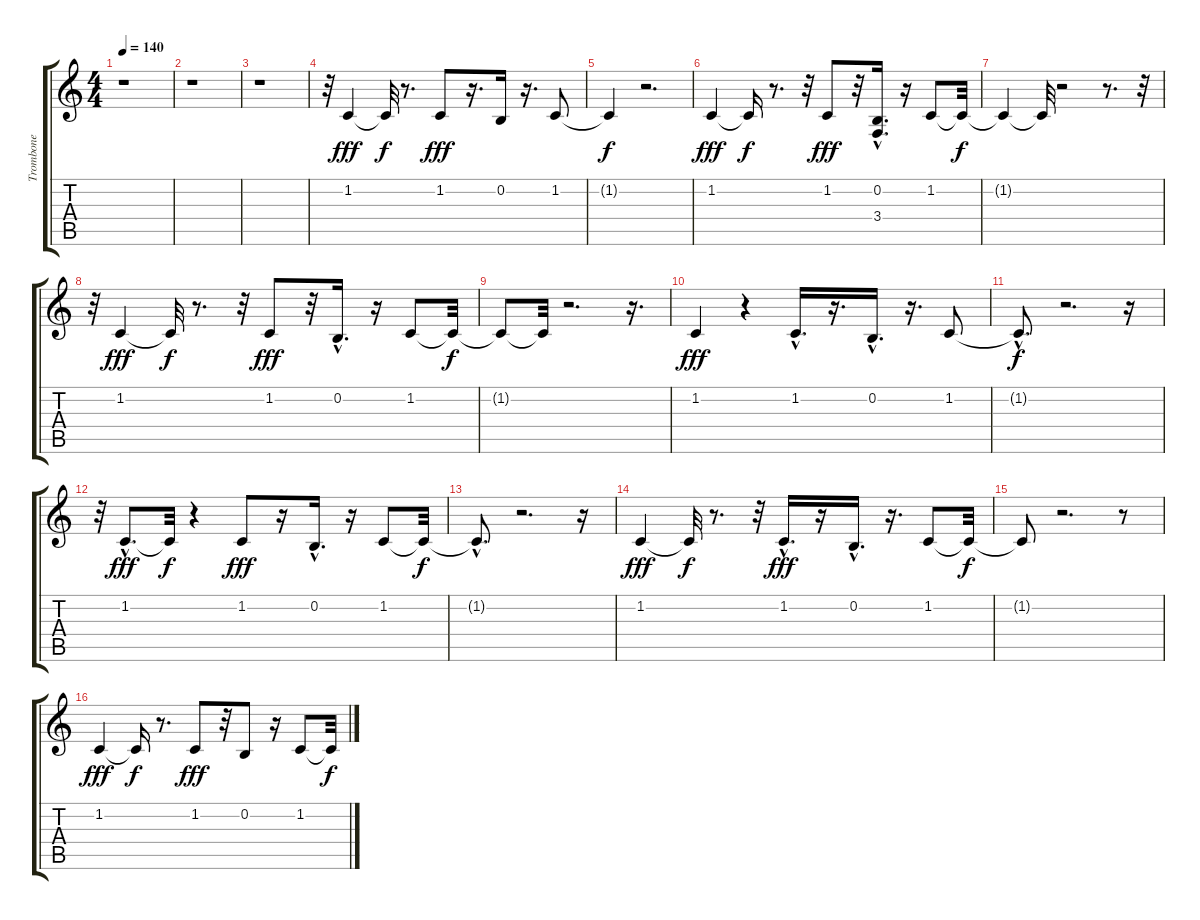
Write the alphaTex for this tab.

\track ("Trombone" "Trombone") {instrument trombone}
\staff {score tabs}
\tuning (E4 B3 G3 D3 A2 E2) {hide}
\ts (4 4)
\tempo 140
\clef g2
\ks c
r.1{dy fff} |
r.1 |
r.1 |
r.32 1.2.4 1.2{t}.32{dy f} r.8{d} 1.2.8{dy fff} r.16{d} 0.2.16 r.16{d} 1.2.8 |
1.2{t}.4{dy f} r.2{d} |
1.2.4{dy fff} 1.2{t}.16{dy f} r.8{d} r.32 1.2.8{dy fff} r.32 (0.2{hac} 3.4).16{d} r.16 1.2.8 1.2{t}.32{dy f} |
1.2{t}.4 1.2{t}.32 r.2 r.8{d} r.32 |
r.32 1.2.4{dy fff} 1.2{t}.32{dy f} r.8{d} r.32 1.2.8{dy fff} r.32 0.2{hac}.16{d} r.16 1.2.8 1.2{t}.32{dy f} |
1.2{t}.8 1.2{t}.32 r.2{d} r.16{d} |
1.2.4{dy fff} r.4 1.2{hac}.16{d} r.16{d} 0.2{hac}.16{d} r.16{d} 1.2.8 |
1.2{hac t}.8{d dy f} r.2{d} r.16 |
r.32 1.2{hac}.8{d dy fff} 1.2{t}.32{dy f} r.4 1.2.8{dy fff} r.16 0.2{hac}.16{d} r.16 1.2.8 1.2{t}.32{dy f} |
1.2{hac t}.8{d} r.2{d} r.16 |
1.2.4{dy fff} 1.2{t}.32{dy f} r.8{d} r.32 1.2{hac}.16{d dy fff} r.16 0.2{hac}.16{d} r.16{d} 1.2.8 1.2{t}.32{dy f} |
1.2{t}.8 r.2{d} r.8 |
1.2.4{dy fff} 1.2{t}.16{dy f} r.8{d} 1.2.8{dy fff} r.32 0.2.8 r.16 1.2.8 1.2{t}.32{dy f}
